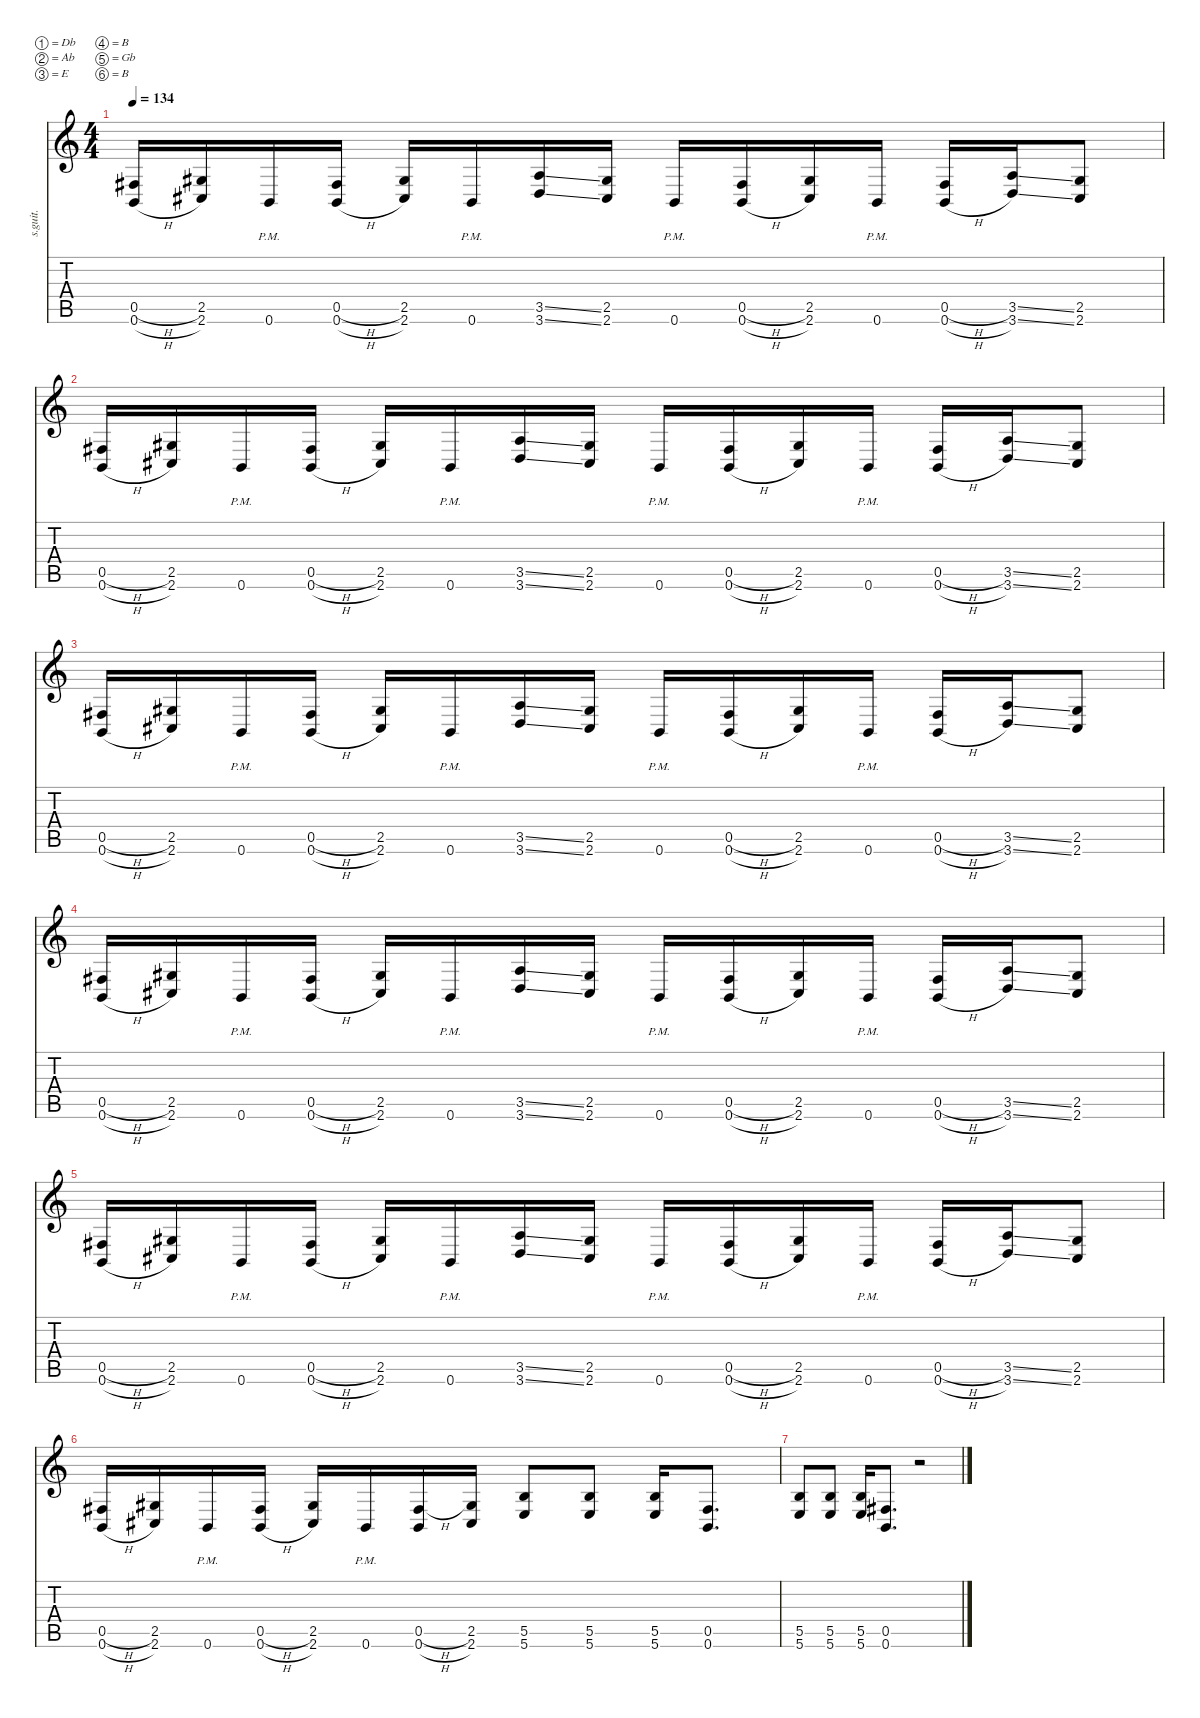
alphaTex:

\defaultSystemsLayout 4
\hideDynamics
\bracketExtendMode nobrackets
\track ("Jim Root" "s.guit.") {instrument distortionguitar}
\staff {score tabs}
\tuning (Db4 Ab3 E3 B2 Gb2 B1)
\ts (4 4)
\tempo 134
\clef g2
\ks c
(0.5{h acc #} 0.6{h}).16{dy f} (2.5{acc #} 2.6{acc #}).16 0.6{pm}.16 (0.5{h acc #} 0.6{h}).16 (2.5{acc #} 2.6{acc #}).16 0.6{pm}.16 (3.5{ss} 3.6{ss}).16 (2.5{acc #} 2.6{acc #}).16 0.6{pm}.16 (0.5{h acc #} 0.6{h}).16 (2.5{acc #} 2.6{acc #}).16 0.6{pm}.16 (0.5{h acc #} 0.6{h}).16 (3.5{ss} 3.6{ss}).16 (2.5{acc #} 2.6{acc #}).8 |
(0.5{h acc #} 0.6{h}).16 (2.5{acc #} 2.6{acc #}).16 0.6{pm}.16 (0.5{h acc #} 0.6{h}).16 (2.5{acc #} 2.6{acc #}).16 0.6{pm}.16 (3.5{ss} 3.6{ss}).16 (2.5{acc #} 2.6{acc #}).16 0.6{pm}.16 (0.5{h acc #} 0.6{h}).16 (2.5{acc #} 2.6{acc #}).16 0.6{pm}.16 (0.5{h acc #} 0.6{h}).16 (3.5{ss} 3.6{ss}).16 (2.5{acc #} 2.6{acc #}).8 |
(0.5{h acc #} 0.6{h}).16 (2.5{acc #} 2.6{acc #}).16 0.6{pm}.16 (0.5{h acc #} 0.6{h}).16 (2.5{acc #} 2.6{acc #}).16 0.6{pm}.16 (3.5{ss} 3.6{ss}).16 (2.5{acc #} 2.6{acc #}).16 0.6{pm}.16 (0.5{h acc #} 0.6{h}).16 (2.5{acc #} 2.6{acc #}).16 0.6{pm}.16 (0.5{h acc #} 0.6{h}).16 (3.5{ss} 3.6{ss}).16 (2.5{acc #} 2.6{acc #}).8 |
(0.5{h acc #} 0.6{h}).16 (2.5{acc #} 2.6{acc #}).16 0.6{pm}.16 (0.5{h acc #} 0.6{h}).16 (2.5{acc #} 2.6{acc #}).16 0.6{pm}.16 (3.5{ss} 3.6{ss}).16 (2.5{acc #} 2.6{acc #}).16 0.6{pm}.16 (0.5{h acc #} 0.6{h}).16 (2.5{acc #} 2.6{acc #}).16 0.6{pm}.16 (0.5{h acc #} 0.6{h}).16 (3.5{ss} 3.6{ss}).16 (2.5{acc #} 2.6{acc #}).8 |
(0.5{h acc #} 0.6{h}).16 (2.5{acc #} 2.6{acc #}).16 0.6{pm}.16 (0.5{h acc #} 0.6{h}).16 (2.5{acc #} 2.6{acc #}).16 0.6{pm}.16 (3.5{ss} 3.6{ss}).16 (2.5{acc #} 2.6{acc #}).16 0.6{pm}.16 (0.5{h acc #} 0.6{h}).16 (2.5{acc #} 2.6{acc #}).16 0.6{pm}.16 (0.5{h acc #} 0.6{h}).16 (3.5{ss} 3.6{ss}).16 (2.5{acc #} 2.6{acc #}).8 |
(0.5{h acc #} 0.6{h}).16 (2.5{acc #} 2.6{acc #}).16 0.6{pm}.16 (0.5{h acc #} 0.6{h}).16 (2.5{acc #} 2.6{acc #}).16 0.6{pm}.16 (0.6{h} 0.5{h acc #}).16 (2.6{acc #} 2.5{acc #}).16 (5.5 5.6).8 (5.5 5.6).8 (5.5 5.6).16 (0.5{acc #} 0.6).8{d} |
(5.5 5.6).8 (5.5 5.6).8 (5.5 5.6).16 (0.5{acc #} 0.6).8{d} r.2
